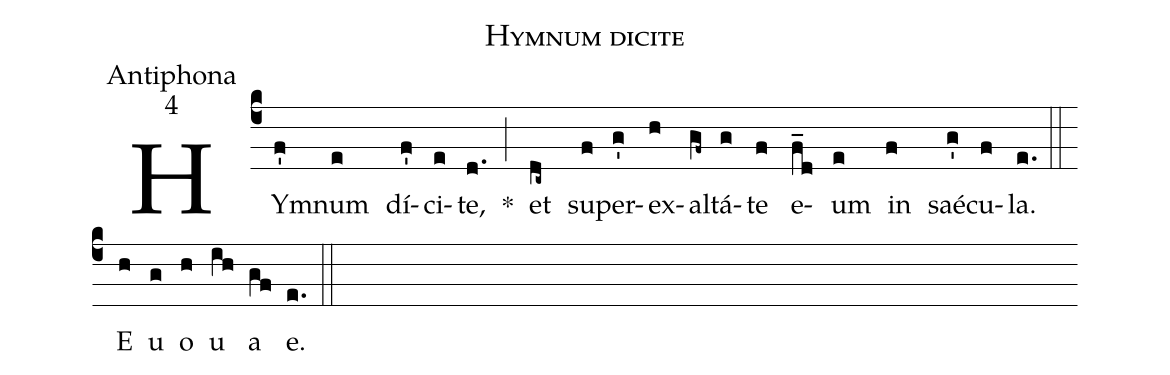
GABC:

name:Hymnum dicite;
office-part:Antiphona;
mode:4;
%%
(c4) HY(f')mnum(e) dí(f')ci(e)te,(d.) *(;) et(dc~) su(f)per(g')ex(h)al(gf~)tá(g)te(f) e(f_d)um(e) in(f) saé(g')cu(f)la.(e.) (::) <eu>E(h) u(g) o(h) u(ih) a(gf) e.</eu>(e.) (::)
